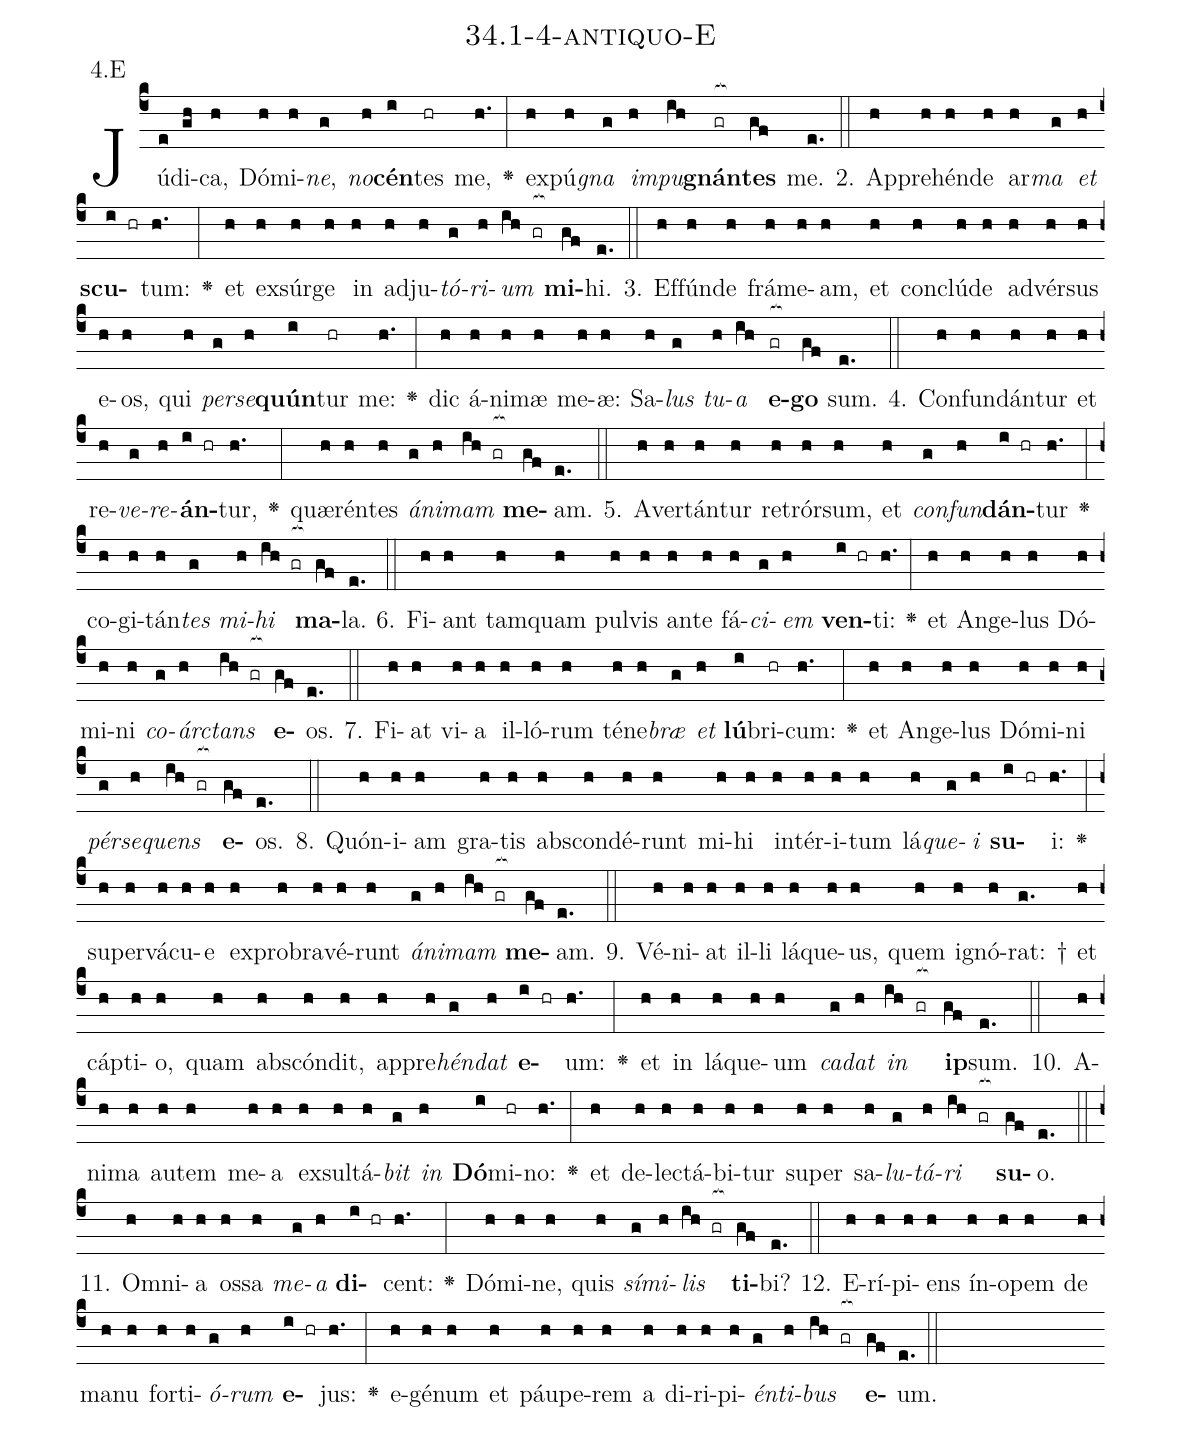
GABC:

name: 34.1-4-antiquo-E;
annotation: 4.E;
%%
(c4)Jú(e)di(gh)ca,(h) Dó(h)mi(h)<i>ne</i>,(g) <i>no</i>(h)<b>cén</b>(i)tes(hr) me,(h.) <v>\greheightstar</v>(:) ex(h)pú(h)<i>gna</i>(g) <i>im</i>(h)<i>pu</i>(ih)<b>gnán</b>(gr[ocb:1{])<b>tes</b>(gf[ocb:0}]) me.(e.) (::)
2. Ap(h)pre(h)hén(h)de(h) ar(h)<i>ma</i>(g) <i>et</i>(h) <b>scu</b>(i hr)tum:(h.) <v>\greheightstar</v>(:) et(h) ex(h)súr(h)ge(h) in(h) ad(h)ju(h)<i>tó</i>(g)<i>ri</i>(h)<i>um</i>(ih gr[ocb:1{]) <b>mi</b>(gf[ocb:0}])hi.(e.) (::)
3. Ef(h)fún(h)de(h) frá(h)me(h)am,(h) et(h) con(h)clú(h)de(h) ad(h)vér(h)sus(h) e(h)os,(h) qui(h) <i>per</i>(g)<i>se</i>(h)<b>quún</b>(i)tur(hr) me:(h.) <v>\greheightstar</v>(:) dic(h) á(h)ni(h)mæ(h) me(h)æ:(h) Sa(h)<i>lus</i>(g) <i>tu</i>(h)<i>a</i>(ih) <b>e</b>(gr[ocb:1{])<b>go</b>(gf[ocb:0}]) sum.(e.) (::)
4. Con(h)fun(h)dán(h)tur(h) et(h) re(h)<i>ve</i>(g)<i>re</i>(h)<b>án</b>(i hr)tur,(h.) <v>\greheightstar</v>(:) quæ(h)rén(h)tes(h) <i>á</i>(g)<i>ni</i>(h)<i>mam</i>(ih gr[ocb:1{]) <b>me</b>(gf[ocb:0}])am.(e.) (::)
5. A(h)ver(h)tán(h)tur(h) re(h)trór(h)sum,(h) et(h) <i>con</i>(g)<i>fun</i>(h)<b>dán</b>(i hr)tur(h.) <v>\greheightstar</v>(:) co(h)gi(h)tán(h)<i>tes</i>(g) <i>mi</i>(h)<i>hi</i>(ih gr[ocb:1{]) <b>ma</b>(gf[ocb:0}])la.(e.) (::)
6. Fi(h)ant(h) tam(h)quam(h) pul(h)vis(h) an(h)te(h) fá(h)<i>ci</i>(g)<i>em</i>(h) <b>ven</b>(i hr)ti:(h.) <v>\greheightstar</v>(:) et(h) An(h)ge(h)lus(h) Dó(h)mi(h)ni(h) <i>co</i>(g)<i>árc</i>(h)<i>tans</i>(ih gr[ocb:1{]) <b>e</b>(gf[ocb:0}])os.(e.) (::)
7. Fi(h)at(h) vi(h)a(h) il(h)ló(h)rum(h) té(h)ne(h)<i>bræ</i>(g) <i>et</i>(h) <b>lú</b>(i)bri(hr)cum:(h.) <v>\greheightstar</v>(:) et(h) An(h)ge(h)lus(h) Dó(h)mi(h)ni(h) <i>pér</i>(g)<i>se</i>(h)<i>quens</i>(ih gr[ocb:1{]) <b>e</b>(gf[ocb:0}])os.(e.) (::)
8. Quón(h)i(h)am(h) gra(h)tis(h) abs(h)con(h)dé(h)runt(h) mi(h)hi(h) in(h)tér(h)i(h)tum(h) lá(h)<i>que</i>(g)<i>i</i>(h) <b>su</b>(i hr)i:(h.) <v>\greheightstar</v>(:) su(h)per(h)vá(h)cu(h)e(h) ex(h)pro(h)bra(h)vé(h)runt(h) <i>á</i>(g)<i>ni</i>(h)<i>mam</i>(ih gr[ocb:1{]) <b>me</b>(gf[ocb:0}])am.(e.) (::)
9. Vé(h)ni(h)at(h) il(h)li(h) lá(h)que(h)us,(h) quem(h) i(h)gnó(h)rat: †(g.) et(h) cáp(h)ti(h)o,(h) quam(h) abs(h)cón(h)dit,(h) ap(h)pre(h)<i>hén</i>(g)<i>dat</i>(h) <b>e</b>(i hr)um:(h.) <v>\greheightstar</v>(:) et(h) in(h) lá(h)que(h)um(h) <i>ca</i>(g)<i>dat</i>(h) <i>in</i>(ih gr[ocb:1{]) <b>ip</b>(gf[ocb:0}])sum.(e.) (::)
10. A(h)ni(h)ma(h) au(h)tem(h) me(h)a(h) ex(h)sul(h)tá(h)<i>bit</i>(g) <i>in</i>(h) <b>Dó</b>(i)mi(hr)no:(h.) <v>\greheightstar</v>(:) et(h) de(h)lec(h)tá(h)bi(h)tur(h) su(h)per(h) sa(h)<i>lu</i>(g)<i>tá</i>(h)<i>ri</i>(ih gr[ocb:1{]) <b>su</b>(gf[ocb:0}])o.(e.) (::)
11. Om(h)ni(h)a(h) os(h)sa(h) <i>me</i>(g)<i>a</i>(h) <b>di</b>(i hr)cent:(h.) <v>\greheightstar</v>(:) Dó(h)mi(h)ne,(h) quis(h) <i>sí</i>(g)<i>mi</i>(h)<i>lis</i>(ih gr[ocb:1{]) <b>ti</b>(gf[ocb:0}])bi?(e.) (::)
12. E(h)rí(h)pi(h)ens(h) ín(h)o(h)pem(h) de(h) ma(h)nu(h) for(h)ti(h)<i>ó</i>(g)<i>rum</i>(h) <b>e</b>(i hr)jus:(h.) <v>\greheightstar</v>(:) e(h)gé(h)num(h) et(h) páu(h)pe(h)rem(h) a(h) di(h)ri(h)pi(h)<i>én</i>(g)<i>ti</i>(h)<i>bus</i>(ih gr[ocb:1{]) <b>e</b>(gf[ocb:0}])um.(e.) (::)
